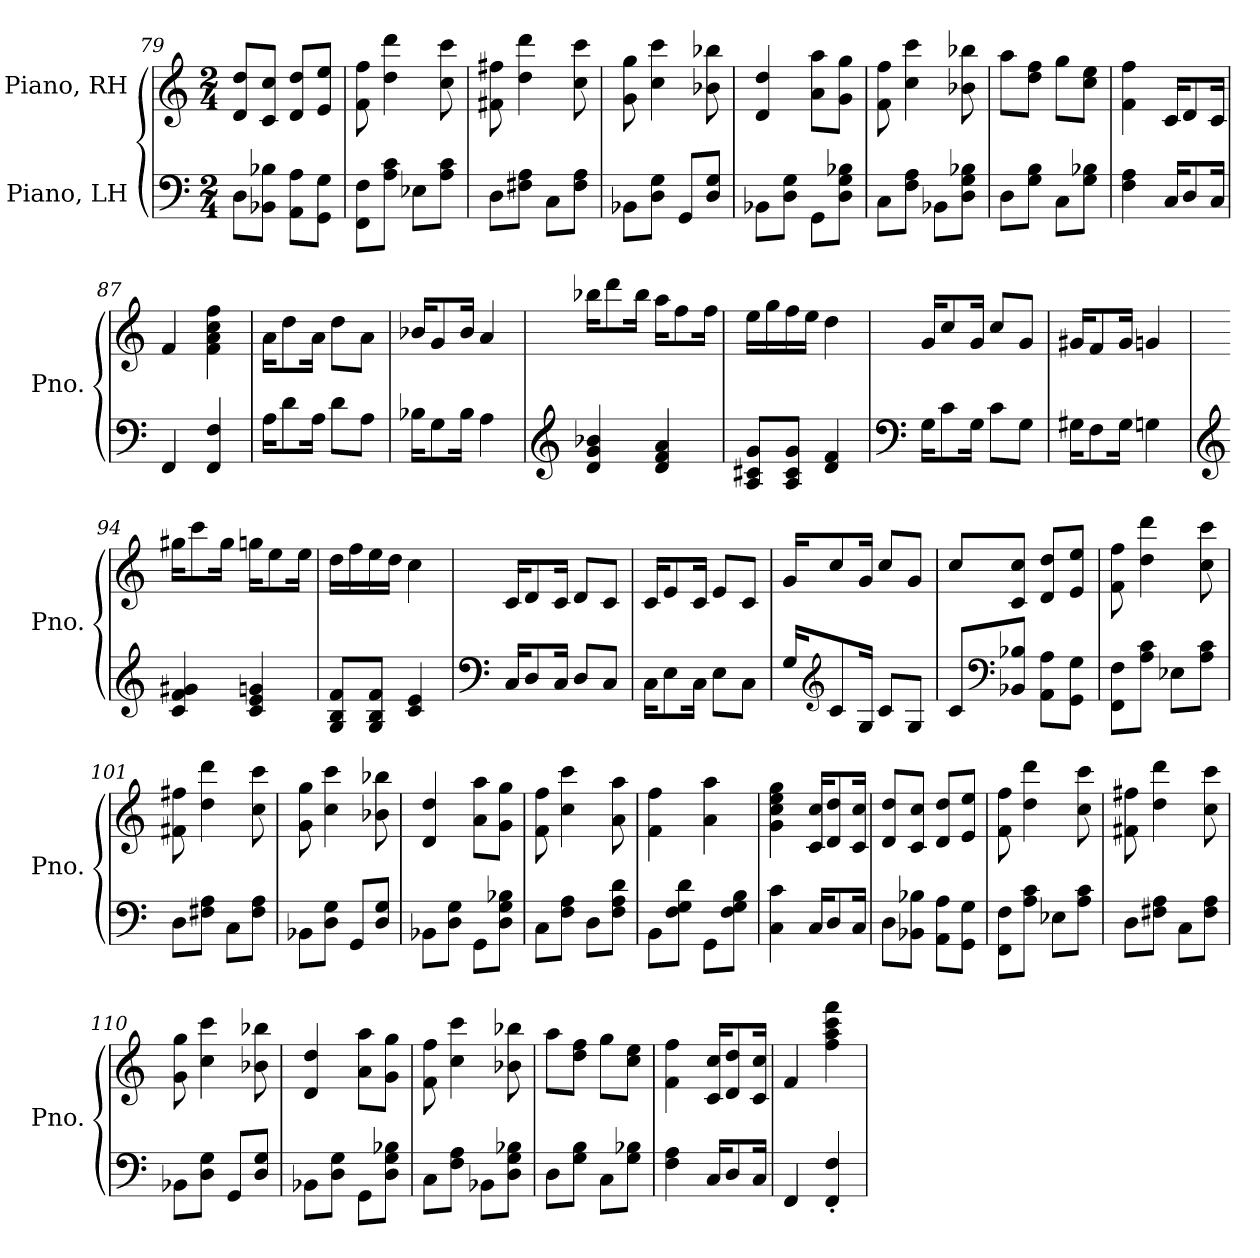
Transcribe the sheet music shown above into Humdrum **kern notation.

**kern	**kern
*part2	*part1
*staff2	*staff1
*I"Piano, LH	*I"Piano, RH
*I'Pno.	*I'Pno.
*clefF4	*clefG2
*k[]	*k[]
*M2/4	*M2/4
=79	=79
8D\L	8d/ 8dd/L
8BB-X\ 8B-X\J	8c/ 8cc/J
8AA\ 8A\L	8d/ 8dd/L
8GG\ 8G\J	8e/ 8ee/J
=80	=80
8FF\ 8F\L	8f\ 8ff\
8A\ 8c\J	4dd\ 4ddd\
8E-X\L	.
8A\ 8c\J	8cc\ 8ccc\
=81	=81
8D\L	8f#X\ 8ff#X\
8F#X\ 8A\J	4dd\ 4ddd\
8C\L	.
8F#\ 8A\J	8cc\ 8ccc\
=82	=82
8BB-X\L	8g\ 8gg\
8D\ 8G\J	4cc\ 4ccc\
8GG/L	.
8D/ 8G/J	8b-X\ 8bb-X\
=83	=83
8BB-X\L	4d/ 4dd/
8D\ 8G\J	.
8GG\L	8a\ 8aa\L
8D\ 8G\ 8B-X\J	8g\ 8gg\J
!!LO:LB:g=z
=84	=84
8C\L	8f\ 8ff\
8F\ 8A\J	4cc\ 4ccc\
8BB-X\L	.
8D\ 8G\ 8B-X\J	8b-X\ 8bb-X\
=85	=85
8D\L	8aa\L
8G\ 8B\J	8dd\ 8ff\J
8C\L	8gg\L
8G\ 8B-X\J	8cc\ 8ee\J
=86	=86
4F\ 4A\	4f\ 4ff\
16C/KL	16c/KL
8D/	8d/
16C/Jk	16c/Jk
=87	=87
4FF/	4f/
4FF/ 4F/	4f\ 4a\ 4cc\ 4ff\
=88	=88
16A\KL	16a\KL
8d\	8dd\
16A\Jk	16a\Jk
8d\L	8dd\L
8A\J	8a\J
=89	=89
16B-X\KL	16b-X/KL
8G\	8g/
16B-\Jk	16b-/Jk
4A\	4a/
=90	=90
*clefG2	*
4d/ 4g/ 4b-X/	16bb-X\KL
.	8ddd\
.	16bb-\Jk
4d/ 4f/ 4a/	16aa\KL
.	8ff\
.	16ff\Jk
!!LO:LB:g=z
=91	=91
8A/ 8c#X/ 8g/L	16ee\LL
.	16gg\
8A/ 8c#/ 8g/J	16ff\
.	16ee\JJ
4d/ 4f/	4dd\
=92	=92
*clefF4	*
16G\KL	16g/KL
8c\	8cc/
16G\Jk	16g/Jk
8c\L	8cc/L
8G\J	8g/J
=93	=93
16G#X\KL	16g#X/KL
8F\	8f/
16G#\Jk	16g#/Jk
4Gn\	4gn/
=94	=94
*clefG2	*
4c/ 4f/ 4g#X/	16gg#X\KL
.	8ccc\
.	16gg#\Jk
4c/ 4e/ 4gn/	16ggn\KL
.	8ee\
.	16ee\Jk
=95	=95
8G/ 8B/ 8f/L	16dd\LL
.	16ff\
8G/ 8B/ 8f/J	16ee\
.	16dd\JJ
4c/ 4e/	4cc\
=96	=96
*clefF4	*
16C/KL	16c/KL
8D/	8d/
16C/Jk	16c/Jk
8D/L	8d/L
8C/J	8c/J
!!LO:LB:g=z
=97	=97
16C\KL	16c/KL
8E\	8e/
16C\Jk	16c/Jk
8E\L	8e/L
8C\J	8c/J
=98	=98
16G/KL	16g/KL
*clefG2	*
8c/	8cc/
16G/Jk	16g/Jk
8c/L	8cc/L
8G/J	8g/J
=99	=99
8c/L	8cc/L
*clefF4	*
8BB-X/ 8B-X/J	8c/ 8cc/J
8AA\ 8A\L	8d/ 8dd/L
8GG\ 8G\J	8e/ 8ee/J
=100	=100
8FF\ 8F\L	8f\ 8ff\
8A\ 8c\J	4dd\ 4ddd\
8E-X\L	.
8A\ 8c\J	8cc\ 8ccc\
=101	=101
8D\L	8f#X\ 8ff#X\
8F#X\ 8A\J	4dd\ 4ddd\
8C\L	.
8F#\ 8A\J	8cc\ 8ccc\
=102	=102
8BB-X\L	8g\ 8gg\
8D\ 8G\J	4cc\ 4ccc\
8GG/L	.
8D/ 8G/J	8b-X\ 8bb-X\
=103	=103
8BB-X\L	4d/ 4dd/
8D\ 8G\J	.
8GG\L	8a\ 8aa\L
8D\ 8G\ 8B-X\J	8g\ 8gg\J
!!LO:LB:g=z
=104	=104
8C\L	8f\ 8ff\
8F\ 8A\J	4cc\ 4ccc\
8D\L	.
8F\ 8A\ 8d\J	8a\ 8aa\
=105	=105
8BB\L	4f\ 4ff\
8F\ 8G\ 8d\J	.
8GG\L	4a\ 4aa\
8F\ 8G\ 8B\J	.
=106	=106
4C\ 4c\	4g\ 4cc\ 4ee\ 4gg\
16C/KL	16c/ 16cc/KL
8D/	8d/ 8dd/
16C/Jk	16c/ 16cc/Jk
=107	=107
8D\L	8d/ 8dd/L
8BB-X\ 8B-X\J	8c/ 8cc/J
8AA\ 8A\L	8d/ 8dd/L
8GG\ 8G\J	8e/ 8ee/J
=108	=108
8FF\ 8F\L	8f\ 8ff\
8A\ 8c\J	4dd\ 4ddd\
8E-X\L	.
8A\ 8c\J	8cc\ 8ccc\
=109	=109
8D\L	8f#X\ 8ff#X\
8F#X\ 8A\J	4dd\ 4ddd\
8C\L	.
8F#\ 8A\J	8cc\ 8ccc\
=110	=110
8BB-X\L	8g\ 8gg\
8D\ 8G\J	4cc\ 4ccc\
8GG/L	.
8D/ 8G/J	8b-X\ 8bb-X\
=111	=111
8BB-X\L	4d/ 4dd/
8D\ 8G\J	.
8GG\L	8a\ 8aa\L
8D\ 8G\ 8B-X\J	8g\ 8gg\J
!!LO:LB:g=z
=112	=112
8C\L	8f\ 8ff\
8F\ 8A\J	4cc\ 4ccc\
8BB-X\L	.
8D\ 8G\ 8B-X\J	8b-X\ 8bb-X\
=113	=113
8D\L	8aa\L
8G\ 8B\J	8dd\ 8ff\J
8C\L	8gg\L
8G\ 8B-X\J	8cc\ 8ee\J
=114	=114
4F\ 4A\	4f\ 4ff\
16C/KL	16c/ 16cc/KL
8D/	8d/ 8dd/
16C/Jk	16c/ 16cc/Jk
=115	=115
4FF/	4f/
4FF/' 4F/'	4ff\ 4aa\ 4ccc\ 4fff\
=	=
*-	*-
